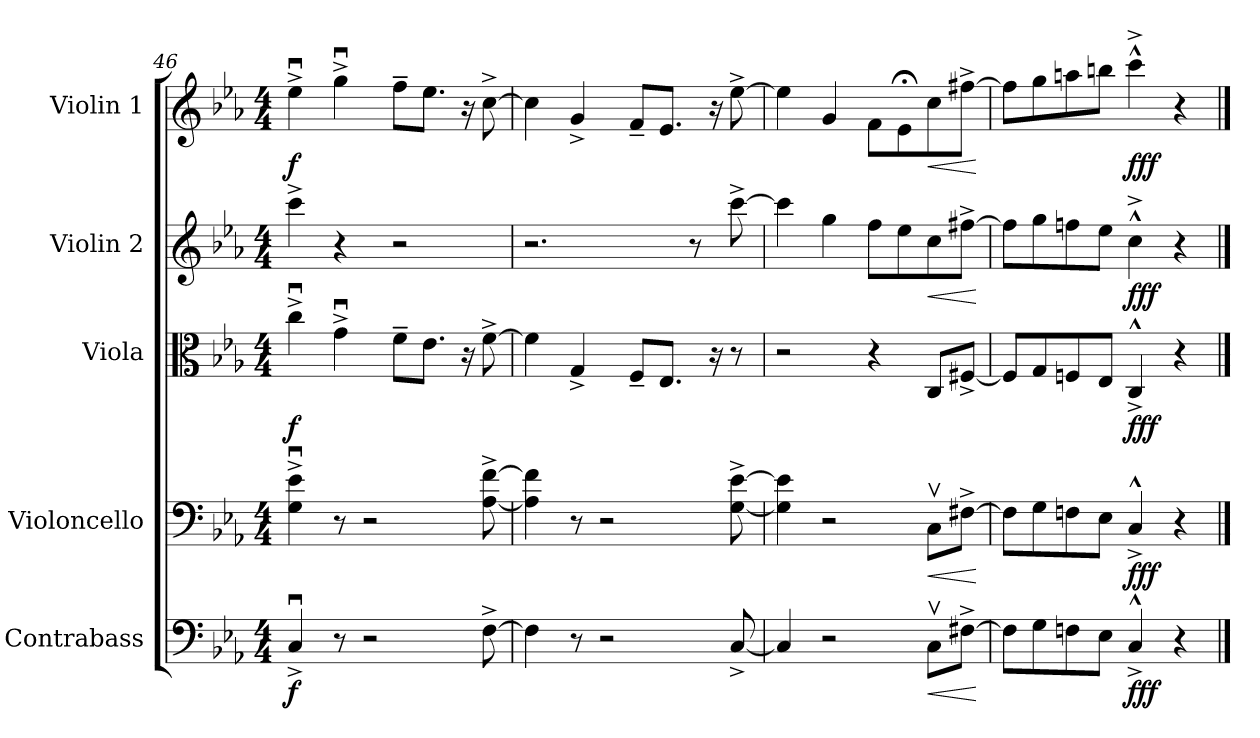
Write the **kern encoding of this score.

**kern	**dynam	**kern	**dynam	**kern	**dynam	**kern	**dynam	**kern	**dynam
*part5	*part5	*part4	*part4	*part3	*part3	*part2	*part2	*part1	*part1
*staff5	*staff5	*staff4	*staff4	*staff3	*staff3	*staff2	*staff2	*staff1	*staff1
*I"Contrabass	*	*I"Violoncello	*	*I"Viola	*	*I"Violin 2	*	*I"Violin 1	*
*I'Cb.	*	*I'Vc.	*	*I'Vla.	*	*I'Vln. 2	*	*I'Vln. 1	*
*clefF4	*	*clefF4	*	*clefC3	*	*clefG2	*	*clefG2	*
*ITrd7c12	*	*	*	*	*	*	*	*	*
*k[b-e-a-]	*	*k[b-e-a-]	*	*k[b-e-a-]	*	*k[b-e-a-]	*	*k[b-e-a-]	*
*M4/4	*	*M4/4	*	*M4/4	*	*M4/4	*	*M4/4	*
=46	=46	=46	=46	=46	=46	=46	=46	=46	=46
!	!LO:DY:b	!	!	!	!LO:DY:b	!	!	!	!LO:DY:b
4CCu^/	f	4G\u^ 4e-\u^	.	4ccu^\	f	4ccc^\	.	4ee-u^\	f
8r	.	8r	.	4gu^\	.	4r	.	4ggu^\	.
2r	.	2r	.	.	.	.	.	.	.
.	.	.	.	8f~\L	.	2r	.	8ff~\L	.
.	.	.	.	8.e-\J	.	.	.	8.ee-\J	.
.	.	.	.	16r	.	.	.	16r	.
[8FF^\	.	[8A-\^ [8f\^	.	[8f^\	.	.	.	[8cc^\	.
=47	=47	=47	=47	=47	=47	=47	=47	=47	=47
4FF\]	.	4A-\] 4f\]	.	4f\]	.	2.r	.	4cc\]	.
8r	.	8r	.	4G^/	.	.	.	4g^/	.
2r	.	2r	.	.	.	.	.	.	.
.	.	.	.	8F~/L	.	.	.	8f~/L	.
.	.	.	.	8.E-/J	.	.	.	8.e-/J	.
.	.	.	.	.	.	8r	.	.	.
.	.	.	.	16r	.	.	.	16r	.
[8CC^/	.	[8G\^ [8e-\^	.	8r	.	[8ccc^\	.	[8ee-^\	.
=48	=48	=48	=48	=48	=48	=48	=48	=48	=48
4CC/]	.	4G\] 4e-\]	.	2r	.	4ccc\]	.	4ee-\]	.
2r	.	2r	.	.	.	4gg\	.	4g/	.
.	.	.	.	4r	.	8ff\L	.	8f\L	.
.	.	.	.	.	.	8ee-\	.	8e-;<\	.
!	!LO:HP:b	!	!LO:HP:b	!	!	!	!LO:HP:b	!	!LO:HP:b
8CCv\L	<	8Cv\L	<	8C/L	.	8cc\	<	8cc\	<
[8FF#X^\J	.	[8F#X^\J	.	[8F#X^/J	.	[8ff#X^\J	.	[8ff#X^\J	.
.	[	.	[	.	.	.	[	.	[
!!LO:PB:g=z
=49	=49	=49	=49	=49	=49	=49	=49	=49	=49
8FF#\L]	.	8F#\L]	.	8F#/L]	.	8ff#\L]	.	8ff#\L]	.
8GG\	.	8G\	.	8G/	.	8gg\	.	8gg\	.
8FFn\	.	8Fn\	.	8Fn/	.	8ffn\	.	8aan\	.
8EE-\J	.	8E-\J	.	8E-/J	.	8ee-\J	.	8bbn\J	.
!	!LO:DY:b	!	!LO:DY:b	!	!LO:DY:b	!	!LO:DY:b	!	!LO:DY:b
4CC^^^/	fff	4C^^^/	fff	4C^^^/	fff	4cc^^^\	fff	4ccc^^^\	fff
4r	.	4r	.	4r	.	4r	.	4r	.
==	==	==	==	==	==	==	==	==	==
*-	*-	*-	*-	*-	*-	*-	*-	*-	*-
